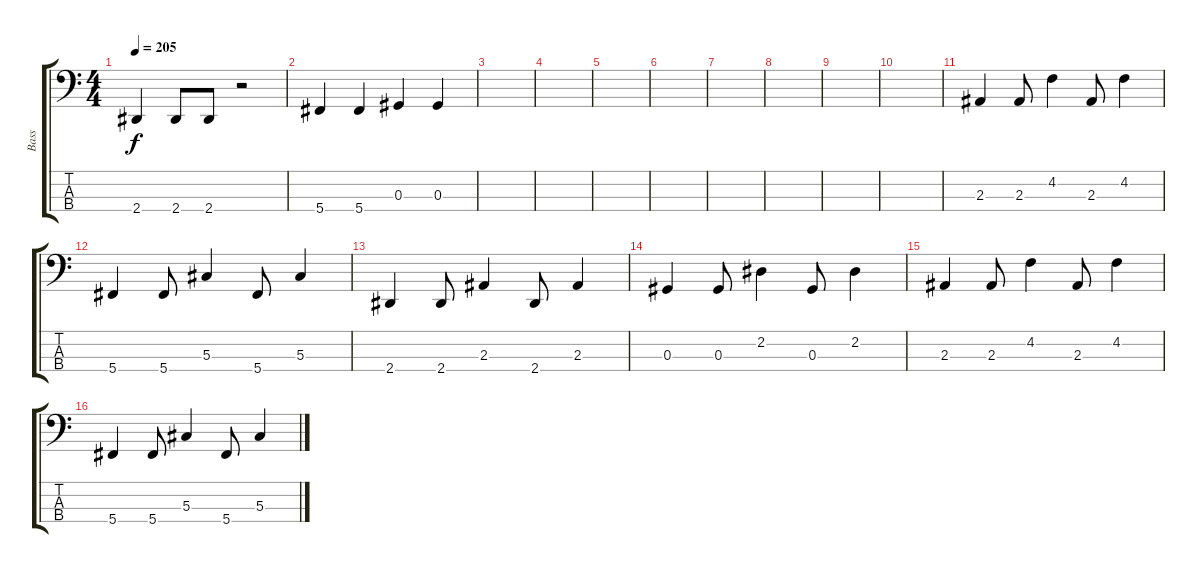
\track ("Bass" "Bass") {instrument electricbasspick}
\staff {score tabs}
\tuning (Gb2 Db2 Ab1 Db1) {hide}
\ts (4 4)
\tempo 205
\clef f4
\ks c
2.4.4{dy f} 2.4.8 2.4.8 r.2 |
5.4.4 5.4.4 0.3.4 0.3.4 |
|
|
|
|
|
|
|
|
2.3.4 2.3.8 4.2.4 2.3.8 4.2.4 |
5.4.4 5.4.8 5.3.4 5.4.8 5.3.4 |
2.4.4 2.4.8 2.3.4 2.4.8 2.3.4 |
0.3.4 0.3.8 2.2.4 0.3.8 2.2.4 |
2.3.4 2.3.8 4.2.4 2.3.8 4.2.4 |
5.4.4 5.4.8 5.3.4 5.4.8 5.3.4
